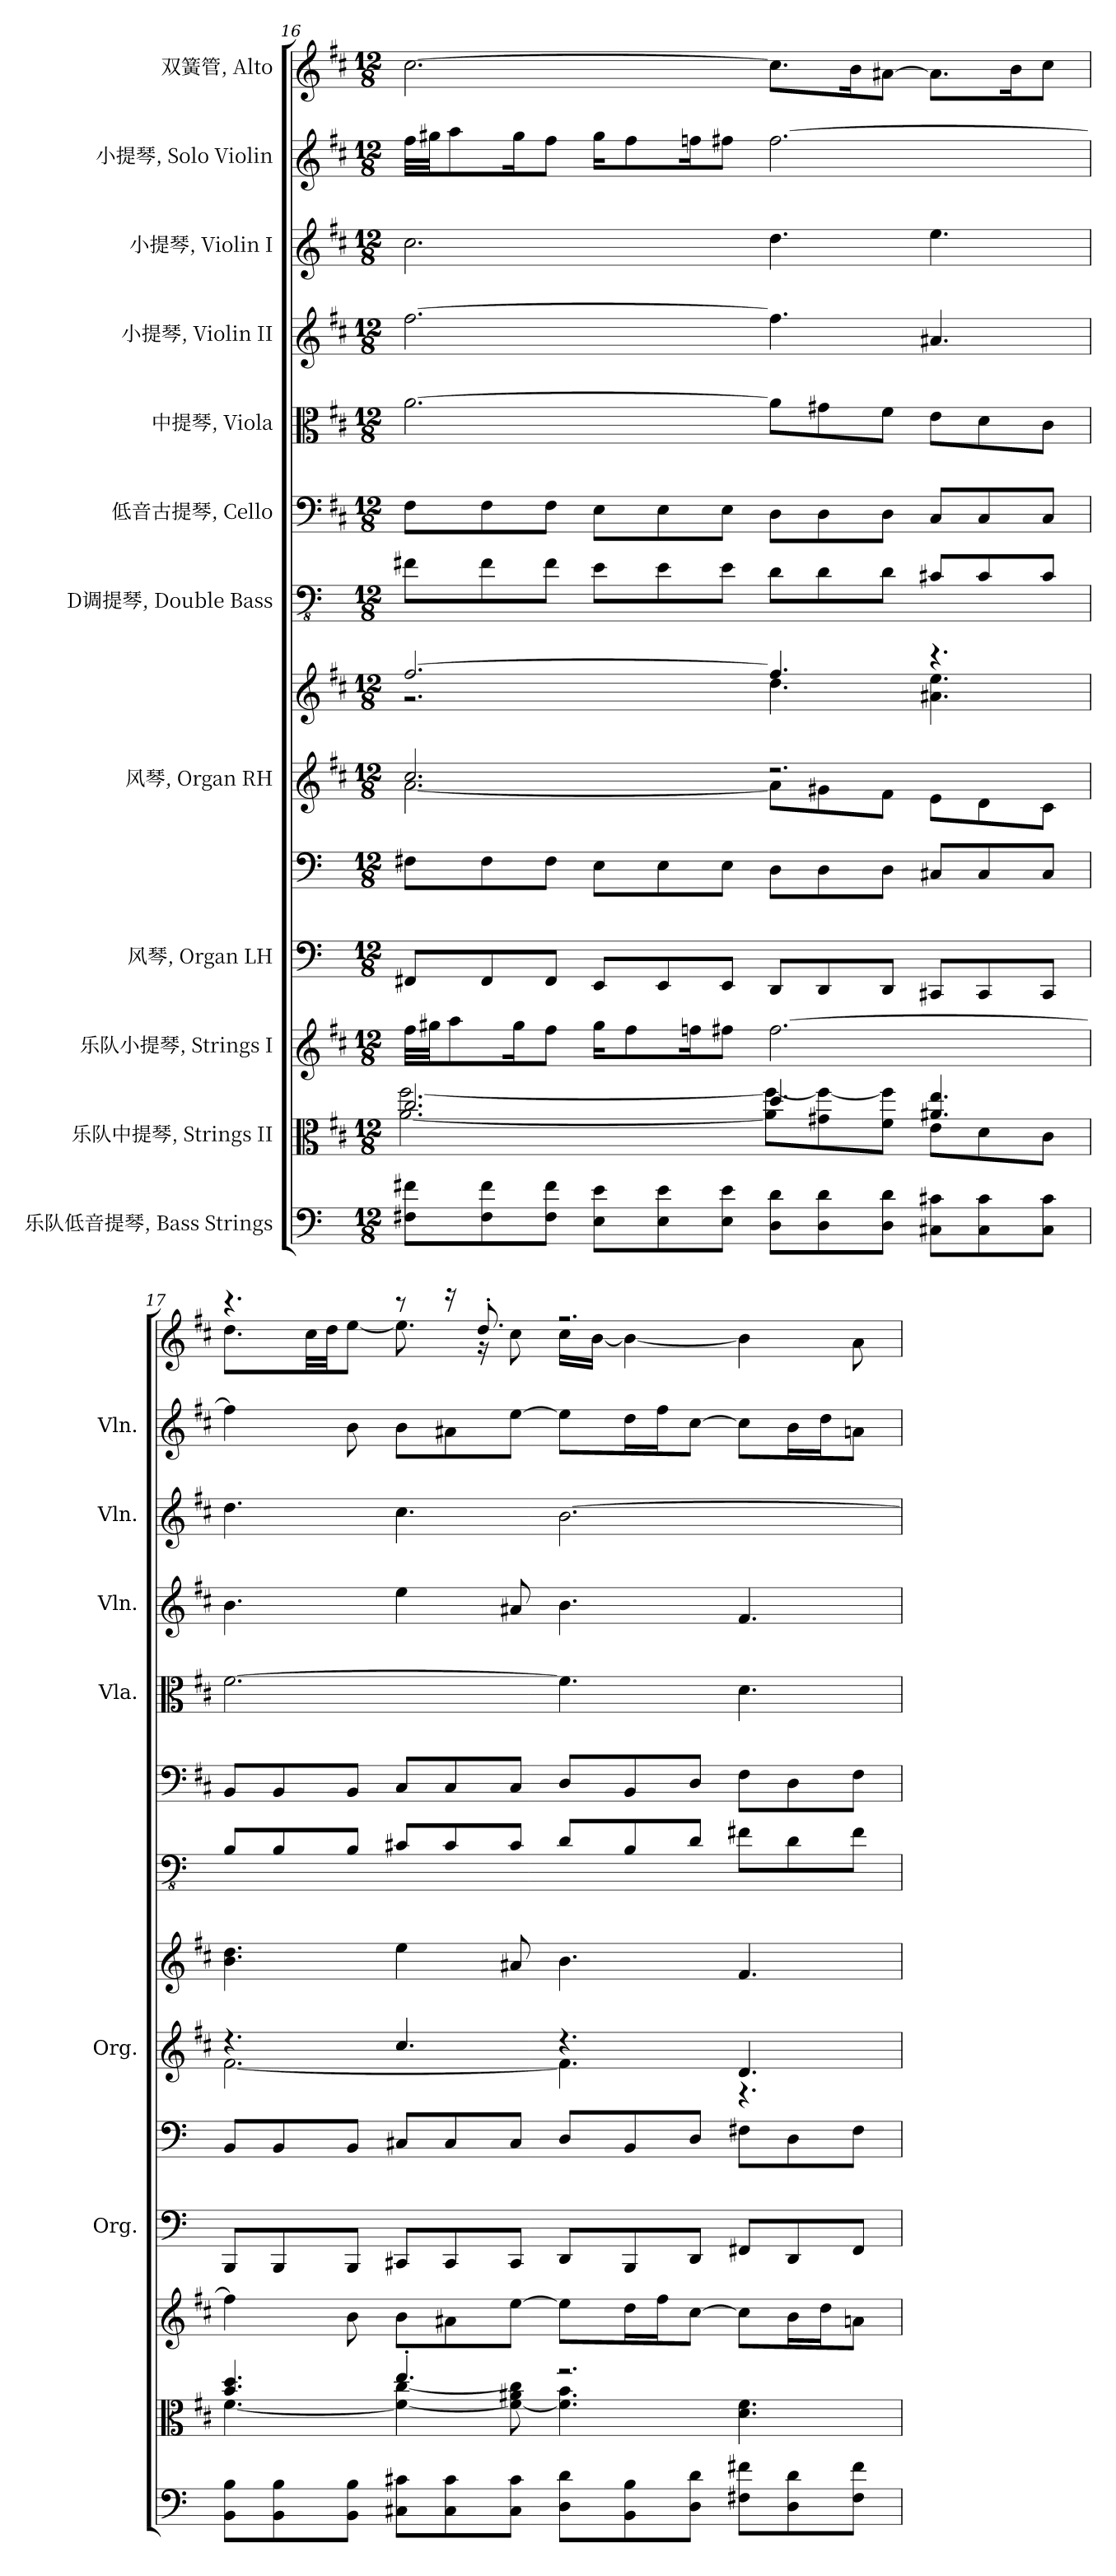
**kern	**kern	**kern	**kern	**kern	**kern	**kern	**kern	**kern	**kern	**kern	**kern	**kern	**kern
*part12	*part11	*part10	*part9	*part9	*part8	*part8	*part7	*part6	*part5	*part4	*part3	*part2	*part1
*staff14	*staff13	*staff12	*staff11	*staff10	*staff9	*staff8	*staff7	*staff6	*staff5	*staff4	*staff3	*staff2	*staff1
*I"乐队低音提琴, Bass Strings	*I"乐队中提琴, Strings II	*I"乐队小提琴, Strings I	*I"风琴, Organ LH	*	*I"风琴, Organ RH	*	*I"D调提琴, Double Bass	*I"低音古提琴, Cello	*I"中提琴, Viola	*I"小提琴, Violin II	*I"小提琴, Violin I	*I"小提琴, Solo Violin	*I"双簧管, Alto
*	*	*	*I'Org.	*	*I'Org.	*	*	*	*I'Vla.	*I'Vln.	*I'Vln.	*I'Vln.	*
!!LO:PB:g=z
*clefF4	*clefC3	*clefG2	*clefF4	*clefF4	*clefG2	*clefG2	*clefFv4	*clefF4	*clefC3	*clefG2	*clefG2	*clefG2	*clefG2
*ITrd7c12	*	*	*	*	*	*	*ITrd7c12	*	*	*	*	*	*
*k[]	*k[f#c#]	*k[f#c#]	*k[]	*k[]	*k[f#c#]	*k[f#c#]	*k[]	*k[f#c#]	*k[f#c#]	*k[f#c#]	*k[f#c#]	*k[f#c#]	*k[f#c#]
*M12/8	*M12/8	*M12/8	*M12/8	*M12/8	*M12/8	*M12/8	*M12/8	*M12/8	*M12/8	*M12/8	*M12/8	*M12/8	*M12/8
=16	=16	=16	=16	=16	=16	=16	=16	=16	=16	=16	=16	=16	=16
*	*^	*	*	*	*^	*^	*	*	*	*	*	*	*
8FF#X\ 8F#X\L	2.cc#/	[2.a\ [2.ff#\	32ff#\LLL	8FF#X/L	8F#X\L	2.cc#/	[2.a\	[2.ff#/	2.r	8FF#X\L	8F#\L	[2.a\	[2.ff#\	2.cc#\	32ff#\LLL	[2.cc#\
.	.	.	32gg#X\JJ	.	.	.	.	.	.	.	.	.	.	.	32gg#X\JJ	.
.	.	.	8aa\	.	.	.	.	.	.	.	.	.	.	.	8aa\	.
8FF#\ 8F#\	.	.	.	8FF#/	8F#\	.	.	.	.	8FF#\	8F#\	.	.	.	.	.
.	.	.	16gg#\K	.	.	.	.	.	.	.	.	.	.	.	16gg#\K	.
8FF#\ 8F#\J	.	.	8ff#\J	8FF#/J	8F#\J	.	.	.	.	8FF#\J	8F#\J	.	.	.	8ff#\J	.
8EE\ 8E\L	.	.	16gg#\KL	8EE/L	8E\L	.	.	.	.	8EE\L	8E\L	.	.	.	16gg#\KL	.
.	.	.	8ff#\	.	.	.	.	.	.	.	.	.	.	.	8ff#\	.
8EE\ 8E\	.	.	.	8EE/	8E\	.	.	.	.	8EE\	8E\	.	.	.	.	.
.	.	.	16ffn\K	.	.	.	.	.	.	.	.	.	.	.	16ffn\K	.
8EE\ 8E\J	.	.	8ff#X\J	8EE/J	8E\J	.	.	.	.	8EE\J	8E\J	.	.	.	8ff#X\J	.
8DD\ 8D\L	4.dd/	8a\] 8ff#\_L	[2.ff#\	8DD/L	8D\L	2.r	8a\L]	4.ff#/]	4.dd\	8DD\L	8D\L	8a\L]	4.ff#\]	4.dd\	[2.ff#\	8.cc#\L]
8DD\ 8D\	.	8g#X\ 8ff#\_	.	8DD/	8D\	.	8g#X\	.	.	8DD\	8D\	8g#X\	.	.	.	.
.	.	.	.	.	.	.	.	.	.	.	.	.	.	.	.	16b\K
8DD\ 8D\J	.	8f#\ 8ff#\]J	.	8DD/J	8D\J	.	8f#\J	.	.	8DD\J	8D\J	8f#\J	.	.	.	[8a#X\J
8CC#X\ 8C#X\L	4.a#X/ 4.ee/	8e\L	.	8CC#X/L	8C#X/L	.	8e\L	4.r	4.a#X\ 4.ee\	8CC#X/L	8C#/L	8e\L	4.a#X/	4.ee\	.	8.a#\L]
8CC#\ 8C#\	.	8d\	.	8CC#/	8C#/	.	8d\	.	.	8CC#/	8C#/	8d\	.	.	.	.
.	.	.	.	.	.	.	.	.	.	.	.	.	.	.	.	16b\K
8CC#\ 8C#\J	.	8c#\J	.	8CC#/J	8C#/J	.	8c#\J	.	.	8CC#/J	8C#/J	8c#\J	.	.	.	8cc#\J
*	*	*	*	*	*	*	*	*v	*v	*	*	*	*	*	*	*
!!LO:PB:g=z
=17	=17	=17	=17	=17	=17	=17	=17	=17	=17	=17	=17	=17	=17	=17	=17
*	*	*	*	*	*	*	*	*	*	*	*	*	*	*	*^
8BBB\ 8BB\L	4.b/ 4.dd/	[4.f#\	4ff#\]	8BBB/L	8BB/L	4.r	[2.f#\	4.b\ 4.dd\	8BBB/L	8BB/L	[2.f#\	4.b\	4.dd\	4ff#\]	4.r	8.dd\L
8BBB\ 8BB\	.	.	.	8BBB/	8BB/	.	.	.	8BBB/	8BB/	.	.	.	.	.	.
.	.	.	.	.	.	.	.	.	.	.	.	.	.	.	.	32cc#\LL
.	.	.	.	.	.	.	.	.	.	.	.	.	.	.	.	32dd\JJ
8BBB\ 8BB\J	.	.	8b\	8BBB/J	8BB/J	.	.	.	8BBB/J	8BB/J	.	.	.	8b\	.	[8ee\J
8CC#X\ 8C#X\L	4.ee'/	4f#\_ [4cc#\	8b\L	8CC#X/L	8C#X/L	4.cc#/	.	4ee\	8CC#X/L	8C#/L	.	4ee\	4.cc#\	8b\L	8r	8.ee\]
8CC#\ 8C#\	.	.	8a#X\	8CC#/	8C#/	.	.	.	8CC#/	8C#/	.	.	.	8a#X\	16r	.
.	.	.	.	.	.	.	.	.	.	.	.	.	.	.	8.dd'/	16r
8CC#\ 8C#\J	.	8f#\_ 8a#X\ 8cc#\]	[8ee\J	8CC#/J	8C#/J	.	.	8a#X/	8CC#/J	8C#/J	.	8a#X/	.	[8ee\J	.	8cc#\
8DD\ 8D\L	2.r	4.f#\] 4.b\	8ee\L]	8DD/L	8D/L	4.r	4.f#\]	4.b\	8DD/L	8D/L	4.f#\]	4.b\	[2.b\	8ee\L]	2.r	16cc#\LL
.	.	.	.	.	.	.	.	.	.	.	.	.	.	.	.	[16b\JJ
8BBB\ 8BB\	.	.	16dd\L	8BBB/	8BB/	.	.	.	8BBB/	8BB/	.	.	.	16dd\L	.	4b\_
.	.	.	16ff#\J	.	.	.	.	.	.	.	.	.	.	16ff#\J	.	.
8DD\ 8D\J	.	.	[8cc#\J	8DD/J	8D/J	.	.	.	8DD/J	8D/J	.	.	.	[8cc#\J	.	.
8FF#X\ 8F#X\L	.	4.d\ 4.f#\	8cc#\L]	8FF#X/L	8F#X\L	4.d/	4.r	4.f#/	8FF#X\L	8F#\L	4.d\	4.f#/	.	8cc#\L]	.	4b\]
8DD\ 8D\	.	.	16b\L	8DD/	8D\	.	.	.	8DD\	8D\	.	.	.	16b\L	.	.
.	.	.	16dd\J	.	.	.	.	.	.	.	.	.	.	16dd\J	.	.
8FF#\ 8F#\J	.	.	8an\J	8FF#/J	8F#\J	.	.	.	8FF#\J	8F#\J	.	.	.	8an\J	.	8a\
*	*v	*v	*	*	*	*v	*v	*	*	*	*	*	*	*	*v	*v
=	=	=	=	=	=	=	=	=	=	=	=	=	=
*-	*-	*-	*-	*-	*-	*-	*-	*-	*-	*-	*-	*-	*-
